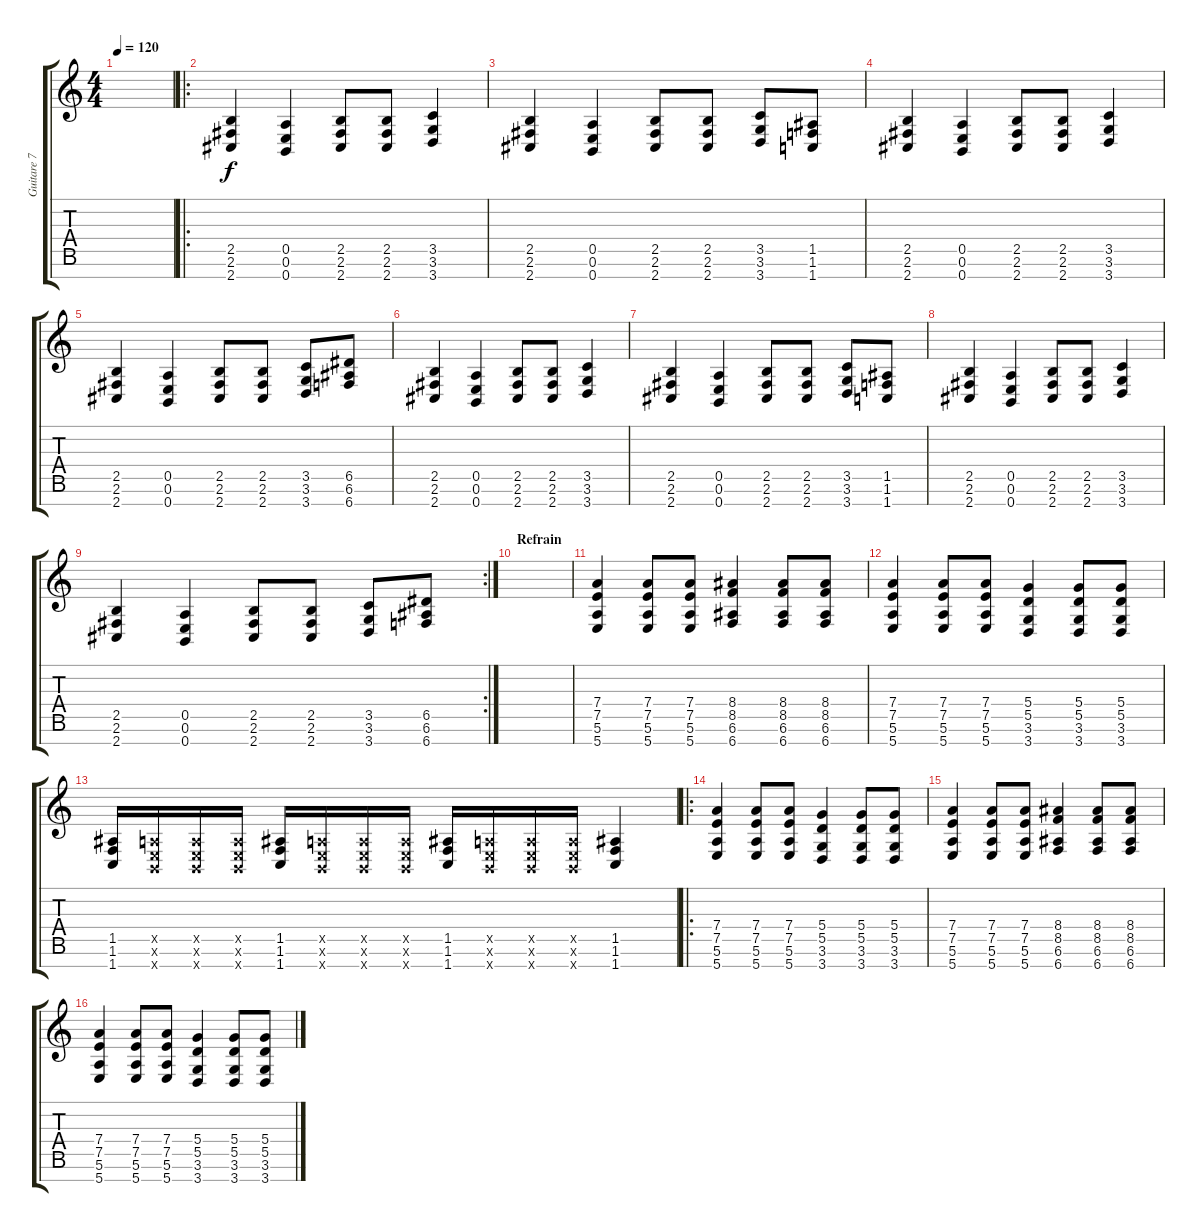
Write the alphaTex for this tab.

\track ("Guitare 7 cordes B2" "Guitare 7 ") {instrument distortionguitar}
\staff {score tabs}
\tuning (E4 B3 G3 D3 A2 E2 B1) {hide}
\ts (4 4)
\tempo 120
\clef g2
\ks c
|
\ro
(2.5 2.6 2.7).4 (0.5 0.6 0.7).4 (2.5 2.6 2.7).8 (2.5 2.6 2.7).8 (3.5 3.6 3.7).4 |
(2.5 2.6 2.7).4 (0.5 0.6 0.7).4 (2.5 2.6 2.7).8 (2.5 2.6 2.7).8 (3.5 3.6 3.7).8 (1.5 1.6 1.7).8 |
(2.5 2.6 2.7).4 (0.5 0.6 0.7).4 (2.5 2.6 2.7).8 (2.5 2.6 2.7).8 (3.5 3.6 3.7).4 |
(2.5 2.6 2.7).4 (0.5 0.6 0.7).4 (2.5 2.6 2.7).8 (2.5 2.6 2.7).8 (3.5 3.6 3.7).8 (6.5 6.6 6.7).8 |
(2.5 2.6 2.7).4 (0.5 0.6 0.7).4 (2.5 2.6 2.7).8 (2.5 2.6 2.7).8 (3.5 3.6 3.7).4 |
(2.5 2.6 2.7).4 (0.5 0.6 0.7).4 (2.5 2.6 2.7).8 (2.5 2.6 2.7).8 (3.5 3.6 3.7).8 (1.5 1.6 1.7).8 |
(2.5 2.6 2.7).4 (0.5 0.6 0.7).4 (2.5 2.6 2.7).8 (2.5 2.6 2.7).8 (3.5 3.6 3.7).4 |
\rc 2
(2.5 2.6 2.7).4 (0.5 0.6 0.7).4 (2.5 2.6 2.7).8 (2.5 2.6 2.7).8 (3.5 3.6 3.7).8 (6.5 6.6 6.7).8 |
\section ("" "Refrain")
|
(7.4 7.5 5.6 5.7).4 (7.4 7.5 5.6 5.7).8 (7.4 7.5 5.6 5.7).8 (8.4 8.5 6.6 6.7).4 (8.4 8.5 6.6 6.7).8 (8.4 8.5 6.6 6.7).8 |
(7.4 7.5 5.6 5.7).4 (7.4 7.5 5.6 5.7).8 (7.4 7.5 5.6 5.7).8 (5.4 5.5 3.6 3.7).4 (5.4 5.5 3.6 3.7).8 (5.4 5.5 3.6 3.7).8 |
(1.5 1.6 1.7).16 (0.5{x} 0.6{x} 0.7{x}).16 (0.5{x} 0.6{x} 0.7{x}).16 (0.5{x} 0.6{x} 0.7{x}).16 (1.5 1.6 1.7).16 (0.5{x} 0.6{x} 0.7{x}).16 (0.5{x} 0.6{x} 0.7{x}).16 (0.5{x} 0.6{x} 0.7{x}).16 (1.5 1.6 1.7).16 (0.5{x} 0.6{x} 0.7{x}).16 (0.5{x} 0.6{x} 0.7{x}).16 (0.5{x} 0.6{x} 0.7{x}).16 (1.5 1.6 1.7).4 |
\ro
(7.4 7.5 5.6 5.7).4 (7.4 7.5 5.6 5.7).8 (7.4 7.5 5.6 5.7).8 (5.4 5.5 3.6 3.7).4 (5.4 5.5 3.6 3.7).8 (5.4 5.5 3.6 3.7).8 |
(7.4 7.5 5.6 5.7).4 (7.4 7.5 5.6 5.7).8 (7.4 7.5 5.6 5.7).8 (8.4 8.5 6.6 6.7).4 (8.4 8.5 6.6 6.7).8 (8.4 8.5 6.6 6.7).8 |
(7.4 7.5 5.6 5.7).4 (7.4 7.5 5.6 5.7).8 (7.4 7.5 5.6 5.7).8 (5.4 5.5 3.6 3.7).4 (5.4 5.5 3.6 3.7).8 (5.4 5.5 3.6 3.7).8
